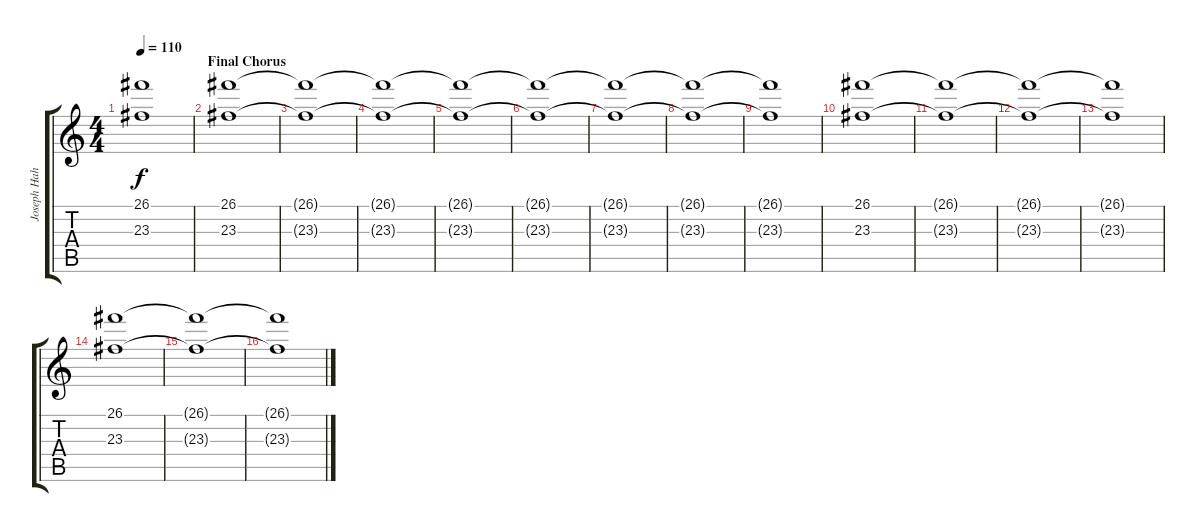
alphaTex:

\track ("Joseph Hahn (Sampler 2)" "Joseph Hah") {instrument tremolostrings}
\staff {score tabs}
\tuning (E4 B3 G3 D3 A2 E2) {hide}
\ts (4 4)
\tempo 110
\clef g2
\ks c
(26.1{t} 23.3{t}).1{dy f} |
\section ("" "Final Chorus")
(26.1 23.3).1 |
(26.1{t} 23.3{t}).1 |
(26.1{t} 23.3{t}).1 |
(26.1{t} 23.3{t}).1 |
(26.1{t} 23.3{t}).1 |
(26.1{t} 23.3{t}).1 |
(26.1{t} 23.3{t}).1 |
(26.1{t} 23.3{t}).1 |
(26.1 23.3).1 |
(26.1{t} 23.3{t}).1 |
(26.1{t} 23.3{t}).1 |
(26.1{t} 23.3{t}).1 |
(26.1 23.3).1 |
(26.1{t} 23.3{t}).1 |
(26.1{t} 23.3{t}).1
